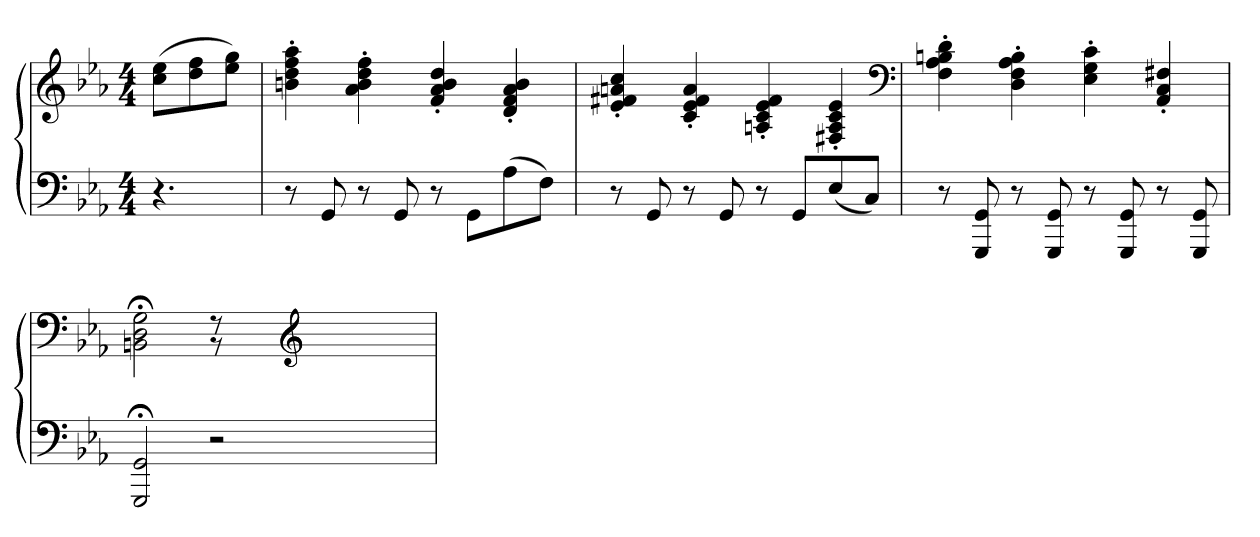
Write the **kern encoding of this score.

**kern	**kern
*part1	*part1
*staff2	*staff1
*clefF4	*clefG2
*k[b-e-a-]	*k[b-e-a-]
*c:	*c:
*M4/4	*M4/4
=	=
4.r	(8cc 8ee-L
.	8dd 8ff
.	8ee- 8ggJ)
=	=
8r	4bn' 4dd' 4ff' 4aa-'
8GG	.
8r	4a-' 4b' 4dd' 4ff'
8GG	.
8r	4f' 4a-' 4b' 4dd'
8GGL	.
(8A-	4d' 4f' 4a-' 4b'
8FJ)	.
=	=
8r	4e-' 4f#X' 4an' 4cc'
8GG	.
8r	4c' 4e-' 4f#' 4a'
8GG	.
8r	4An' 4c' 4e-' 4f#'
8GGL	.
(8E-	4F#X' 4A' 4c' 4e-'
8CJ)	.
*	*clefF4
=	=
8r	4F' 4A-' 4Bn' 4d'
8GGG 8GG	.
8r	4D' 4F' 4A-' 4B'
8GGG 8GG	.
8r	4E-' 4G' 4c'
8GGG 8GG	.
8r	4AA-' 4C' 4F#X'
8GGG 8GG	.
=	=
*	*^
2GGG;< 2GG;<	2BBn;< 2D;< 2G;<	2ryy
2r	8r	8r
.	4.ryy	4.ryy
*	*clefG2	*
2.ryy	4.ryy	4.ryy
.	4.ryy	4.ryy
*	*v	*v
=	=
*-	*-
